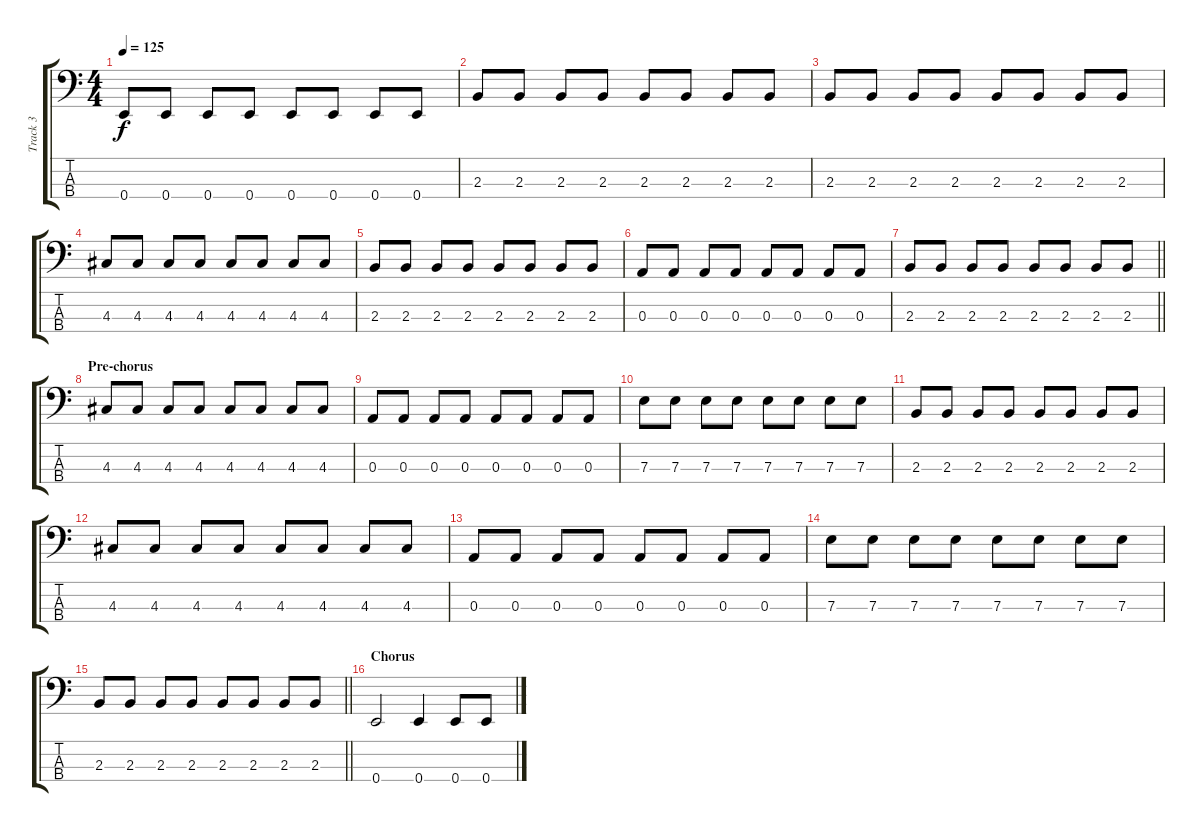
\track ("Track 3" "Track 3") {instrument electricbasspick}
\staff {score tabs}
\tuning (G2 D2 A1 E1) {hide}
\ts (4 4)
\tempo 125
\clef f4
\ks c
0.4.8{dy f} 0.4.8 0.4.8 0.4.8 0.4.8 0.4.8 0.4.8 0.4.8 |
2.3.8 2.3.8 2.3.8 2.3.8 2.3.8 2.3.8 2.3.8 2.3.8 |
2.3.8 2.3.8 2.3.8 2.3.8 2.3.8 2.3.8 2.3.8 2.3.8 |
4.3.8 4.3.8 4.3.8 4.3.8 4.3.8 4.3.8 4.3.8 4.3.8 |
2.3.8 2.3.8 2.3.8 2.3.8 2.3.8 2.3.8 2.3.8 2.3.8 |
0.3.8 0.3.8 0.3.8 0.3.8 0.3.8 0.3.8 0.3.8 0.3.8 |
\barLineRight lightlight
2.3.8 2.3.8 2.3.8 2.3.8 2.3.8 2.3.8 2.3.8 2.3.8 |
\section ("" "Pre-chorus")
4.3.8 4.3.8 4.3.8 4.3.8 4.3.8 4.3.8 4.3.8 4.3.8 |
0.3.8 0.3.8 0.3.8 0.3.8 0.3.8 0.3.8 0.3.8 0.3.8 |
7.3.8 7.3.8 7.3.8 7.3.8 7.3.8 7.3.8 7.3.8 7.3.8 |
2.3.8 2.3.8 2.3.8 2.3.8 2.3.8 2.3.8 2.3.8 2.3.8 |
4.3.8 4.3.8 4.3.8 4.3.8 4.3.8 4.3.8 4.3.8 4.3.8 |
0.3.8 0.3.8 0.3.8 0.3.8 0.3.8 0.3.8 0.3.8 0.3.8 |
7.3.8 7.3.8 7.3.8 7.3.8 7.3.8 7.3.8 7.3.8 7.3.8 |
\barLineRight lightlight
2.3.8 2.3.8 2.3.8 2.3.8 2.3.8 2.3.8 2.3.8 2.3.8 |
\section ("" "Chorus")
0.4.2 0.4.4 0.4.8 0.4.8
